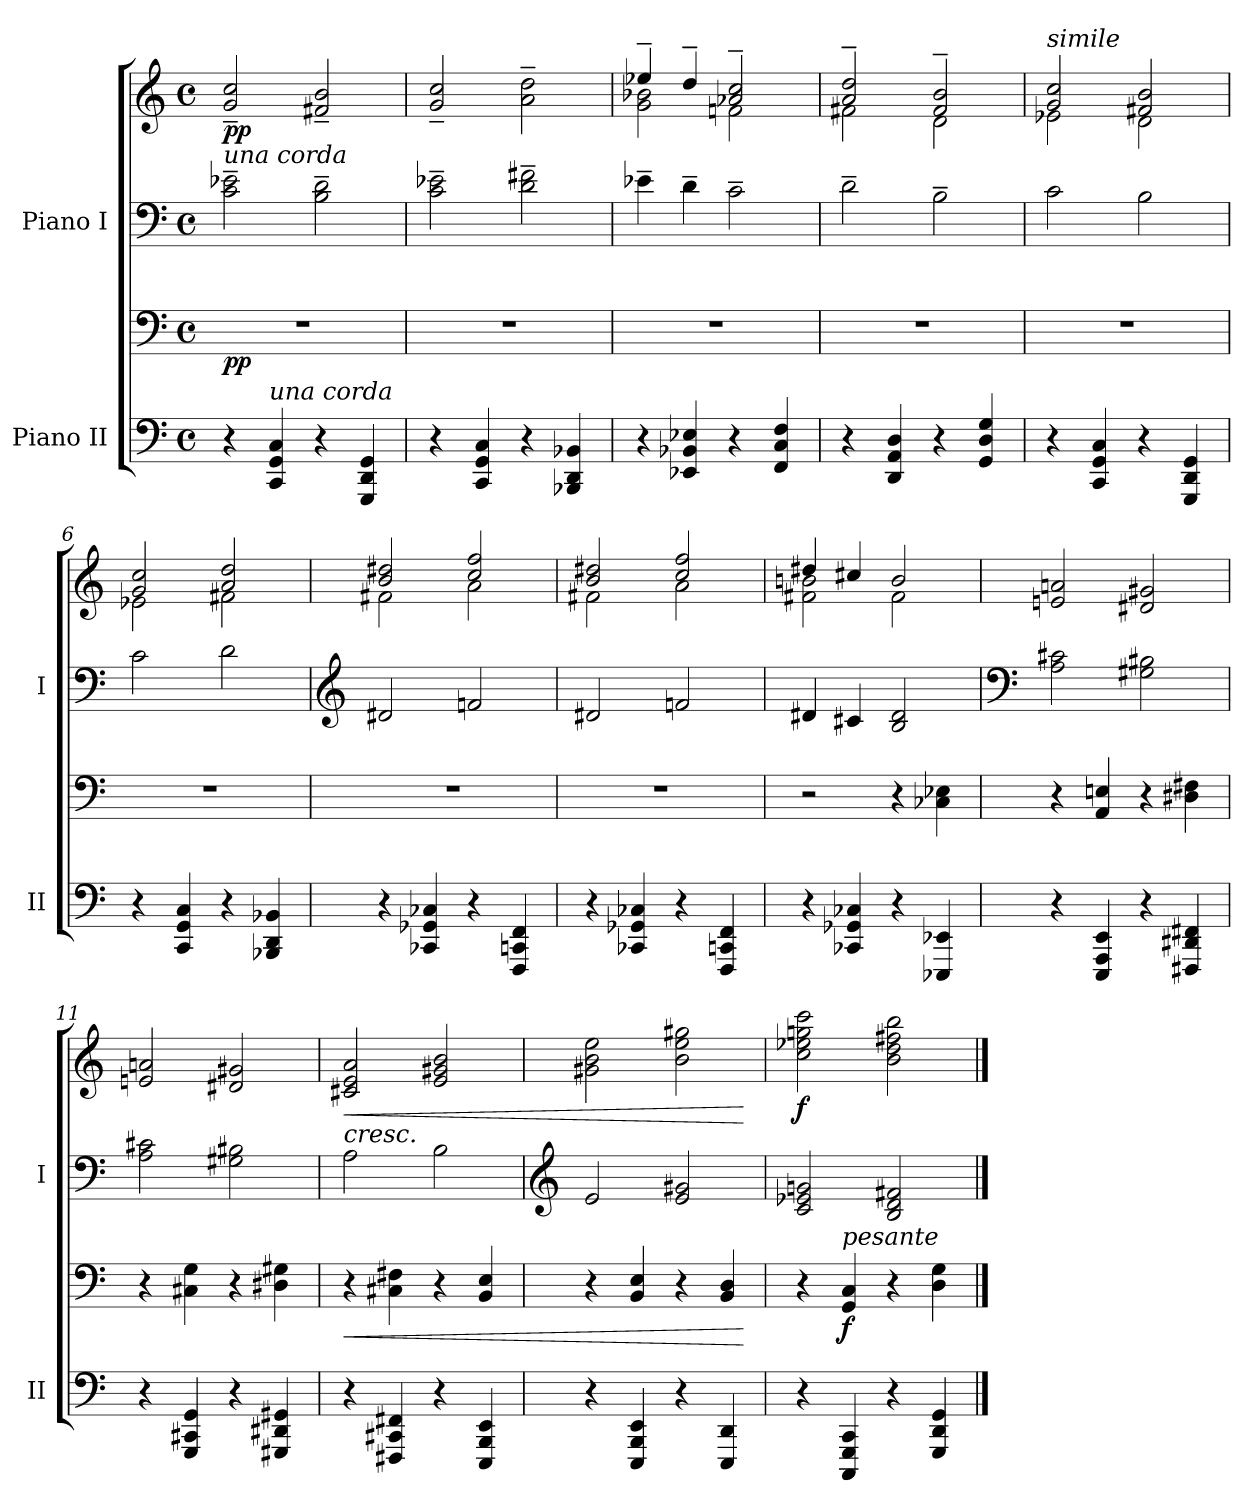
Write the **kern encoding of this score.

**kern	**kern	**dynam	**kern	**kern	**dynam
*part2	*part2	*part2	*part1	*part1	*part1
*staff4	*staff3	*staff3/4	*staff2	*staff1	*staff1/2
*I"Piano II	*	*	*I"Piano I	*	*
*I'II	*	*	*I'I	*	*
*clefF4	*clefF4	*	*clefF4	*clefG2	*
*k[]	*k[]	*	*k[]	*k[]	*
*M4/4	*M4/4	*	*M4/4	*M4/4	*
*met(c)	*met(c)	*	*met(c)	*met(c)	*
*MM60	*MM60	*	*MM60	*MM60	*
=1	=1	=1	=1	=1	=1
!	!	!	!LO:TX:a:i:t=una corda	!	!
!	!	!LO:DY:b	!	!	!LO:DY:b
4r	1r	pp	2c\~ 2e-X\~	2g/~ 2cc/~	pp
!LO:TX:a:i:t=una corda	!	!	!	!	!
4CC/ 4GG/ 4C/	.	.	.	.	.
4r	.	.	2B\~ 2d\~	2f#X/~ 2b/~	.
4GGG/ 4DD/ 4GG/	.	.	.	.	.
=2	=2	=2	=2	=2	=2
4r	1r	.	2c\~ 2e-X\~	2g/~ 2cc/~	.
4CC/ 4GG/ 4C/	.	.	.	.	.
4r	.	.	2d\~ 2f#X\~	2a\~ 2dd\~	.
4BBB-X/ 4DD/ 4BB-X/	.	.	.	.	.
=3	=3	=3	=3	=3	=3
*	*	*	*	*^	*
4r	1r	.	4e-X~\	4ee-X~/	2g\ 2b-X\	.
4EE-X/ 4BB-X/ 4E-X/	.	.	4d~\	4dd~/	.	.
4r	.	.	2c~\	2a-X/~ 2cc/~	2fn\	.
4FF/ 4C/ 4F/	.	.	.	.	.	.
=4	=4	=4	=4	=4	=4	=4
4r	1r	.	2d~\	2a/~ 2dd/~	2f#X\	.
4DD/ 4AA/ 4D/	.	.	.	.	.	.
4r	.	.	2B~\	2f#/~ 2b/~	2d\	.
4GG/ 4D/ 4G/	.	.	.	.	.	.
=5	=5	=5	=5	=5	=5	=5
!	!	!	!	!LO:TX:a:i:t=simile	!	!
4r	1r	.	2c\	2g/ 2cc/	2e-X\	.
4CC/ 4GG/ 4C/	.	.	.	.	.	.
4r	.	.	2B\	2f#X/ 2b/	2d\	.
4GGG/ 4DD/ 4GG/	.	.	.	.	.	.
=6	=6	=6	=6	=6	=6	=6
4r	1r	.	2c\	2g/ 2cc/	2e-X\	.
4CC/ 4GG/ 4C/	.	.	.	.	.	.
4r	.	.	2d\	2a/ 2dd/	2f#X\	.
4BBB-X/ 4DD/ 4BB-X/	.	.	.	.	.	.
=7	=7	=7	=7	=7	=7	=7
*	*	*	*clefG2	*	*	*
4r	1r	.	2d#X/	2b/ 2dd#X/	2f#X\	.
4CC-X/ 4GG-X/ 4C-X/	.	.	.	.	.	.
4r	.	.	2fn/	2cc/ 2ff/	2a\	.
4FFF/ 4CCn/ 4FF/	.	.	.	.	.	.
!!LO:LB:g=z	!!
=8	=8	=8	=8	=8	=8	=8
4r	1r	.	2d#X/	2b/ 2dd#X/	2f#X\	.
4CC-X/ 4GG-X/ 4C-X/	.	.	.	.	.	.
4r	.	.	2fn/	2cc/ 2ff/	2a\	.
4FFF/ 4CCn/ 4FF/	.	.	.	.	.	.
=9	=9	=9	=9	=9	=9	=9
4r	2r	.	4d#X/	4dd#X/	2f#X\ 2bn\	.
4CC-X/ 4GG-X/ 4C-X/	.	.	4c#X/	4cc#X/	.	.
4r	4r	.	2B/ 2d#/	2b/	2f#\	.
4EEE-X/ 4EE-X/	4C-X\ 4E-X\	.	.	.	.	.
*	*	*	*	*v	*v	*
=10	=10	=10	=10	=10	=10
*	*	*	*clefF4	*	*
4r	4r	.	2A\ 2c#X\	2en/ 2an/	.
4EEE/ 4AAA/ 4EE/	4AA/ 4En/	.	.	.	.
4r	4r	.	2G#X\ 2B#X\	2d#X/ 2g#X/	.
4FFF#X/ 4DD#X/ 4FF#X/	4D#X\ 4F#X\	.	.	.	.
=11	=11	=11	=11	=11	=11
4r	4r	.	2A\ 2c#X\	2en/ 2an/	.
4GGG/ 4CC#X/ 4GG/	4C#X\ 4G\	.	.	.	.
4r	4r	.	2G#X\ 2B#X\	2d#X/ 2g#X/	.
4GGG#X/ 4DD#X/ 4GG#X/	4D#X\ 4G#X\	.	.	.	.
=12	=12	=12	=12	=12	=12
!	!	!	!	!LO:TX:b:i:t=cresc.	!
!	!	!LO:HP:b	!	!	!LO:HP:b
4r	4r	<	2A\	2c#X/ 2e/ 2a/	<
4FFF#X/ 4CC#X/ 4FF#X/	4C#X\ 4F#X\	.	.	.	.
4r	4r	.	2B\	2e/ 2g#X/ 2b/	.
4EEE/ 4BBB/ 4EE/	4BB/ 4E/	.	.	.	.
=13	=13	=13	=13	=13	=13
*	*	*	*clefG2	*	*
4r	4r	.	2e/	2g#X\ 2b\ 2ee\	.
4EEE/ 4BBB/ 4EE/	4BB/ 4E/	.	.	.	.
4r	4r	.	2e/ 2g#X/	2b\ 2ee\ 2gg#X\	.
4EEE/ 4DD/	4BB/ 4D/	.	.	.	.
.	.	[	.	.	[
=14	=14	=14	=14	=14	=14
!	!	!	!	!	!LO:DY:b
4r	4r	.	2c/ 2e-X/ 2gn/	2cc\ 2ee-X\ 2ggn\ 2ccc\	f
!	!LO:TX:a:i:t=pesante	!	!	!	!
!	!	!LO:DY:b	!	!	!
4CCC/ 4GGG/ 4CC/	4GG/ 4C/	f	.	.	.
4r	4r	.	2B/ 2d/ 2f#X/	2b\ 2dd\ 2ff#X\ 2bb\	.
4GGG/ 4DD/ 4GG/	4D\ 4G\	.	.	.	.
==	==	==	==	==	==
*-	*-	*-	*-	*-	*-
